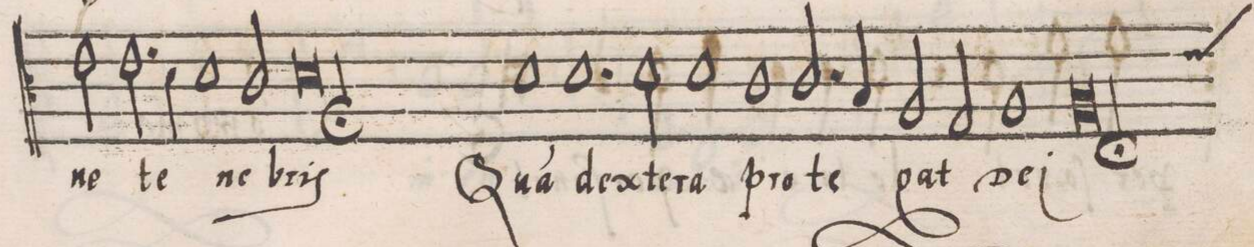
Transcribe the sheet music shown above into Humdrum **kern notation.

**kern	**text
*I"CANTVS	*
*clefC3	*
*k[]	*
*met(c|)	*
*M2/1	*
2e\	-ne
2.e\	te-
=18	=18
4d\	.
1d	-ne-
2c/	.
=19	=19
00.d;<	-briſ
=20	=20
=21	=21
=22	=22
1d	Qua(m)
1.d	dex-
=23	=23
2d\	  te-
1d	-ra
=24	=24
1c	pro-
2.c/	-te-
4B/	.
=25	=25
2A/	-gat
2G/	.
1A	De-
=26	=26
*custos:e	*
0A;<	-i
=27	=27
*-	*-
